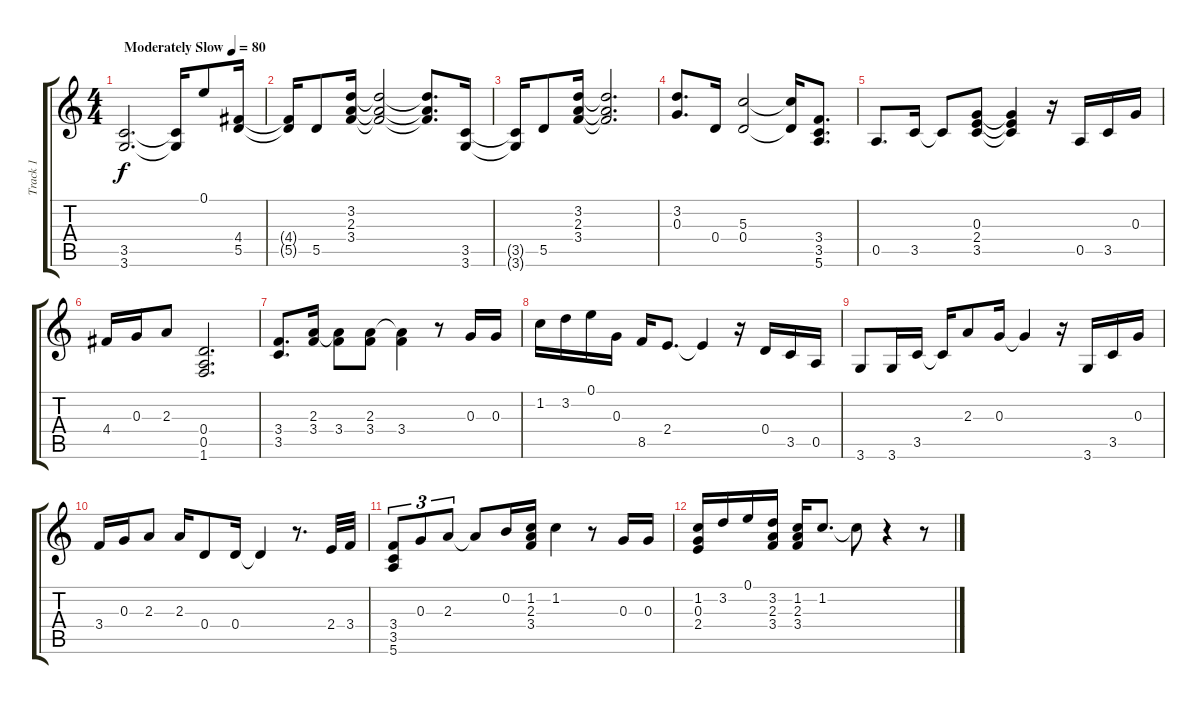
\track ("Track 1" "Track 1") {instrument electricguitarjazz}
\staff {score tabs}
\tuning (E4 B3 G3 D3 A2 E2) {hide}
\ts (4 4)
\tempo (80 "Moderately Slow")
\clef g2
\ks c
(3.5 3.6).2{d dy f instrument electricguitarjazz} (3.5{t} 3.6{t}).16 0.1.8 (4.4 5.5).16 |
(4.4{t} 5.5{t}).16 5.5.8 (3.2 2.3 3.4).16 (3.2{t} 2.3{t} 3.4{t}).2 (3.2{t} 2.3{t} 3.4{t}).8{d} (3.5 3.6).16 |
(3.5{t} 3.6{t}).16 5.5.8 (3.2 2.3 3.4).16 (3.2{t} 2.3{t} 3.4{t}).2{d} |
(3.2 0.3).8{d} 0.4.16 (5.3 0.4).2 (5.3{t} 0.4{t}).16 (3.4 3.5 5.6).8{d} |
0.5.8{d} 3.5.16{beam split} 3.5{t}.8{beam merge} (0.3 2.4 3.5).8 (0.3{t} 2.4{t} 3.5{t}).4 r.16 0.5.16 3.5.16 0.3.16 |
4.4.16 0.3.16 2.3.8 (0.4 0.5 1.6).2{d} |
(3.4 3.5).8{d} (2.3 3.4).16{beam split} (2.3{t} 3.4).8{beam Down beam merge} (2.3 3.4).8{beam Down} (2.3{t} 3.4).4{beam Down} r.8 0.3.16 0.3.16 |
1.2.16 3.2.16 0.1.16 0.3.16 8.5.16 2.4.8{d} 2.4{t}.4 r.16 0.4.16 3.5.16 0.5.16 |
3.6.8 3.6.16{beam merge} 3.5.16 3.5{t}.16 2.3.8 0.3.16 0.3{t}.4 r.16 3.6.16 3.5.16 0.3.16 |
3.4.16 0.3.16 2.3.8 2.3.16 0.4.8 0.4.16 0.4{t}.4 r.8{d} 2.4.32 3.4.32 |
(3.4 3.5 5.6).8{tu (3 2)} 0.3.8{tu (3 2) beam merge} 2.3.8{tu (3 2) beam split} 2.3{t}.8{beam merge} 0.2.16 (1.2 2.3 3.4).16 1.2.4 r.8 0.3.16 0.3.16 |
(1.2 0.3 2.4).16 3.2.16 0.1.16 (3.2 2.3 3.4).16 (1.2 2.3 3.4).16 1.2.8{d} 1.2{t}.8 r.4 r.8
